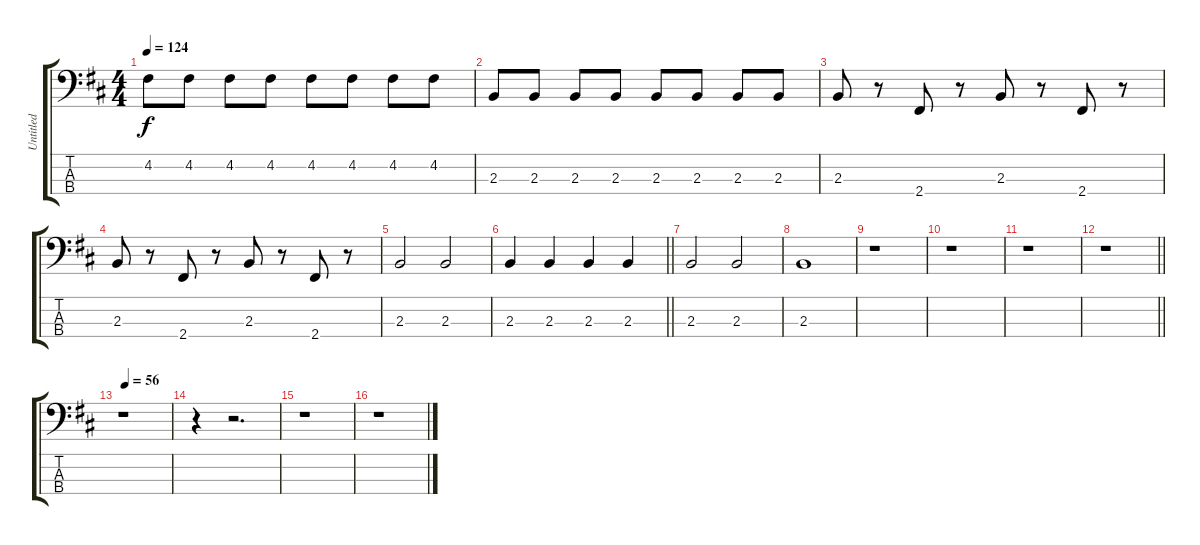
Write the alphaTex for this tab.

\track ("Untitled" "Untitled") {instrument electricbassfinger}
\staff {score tabs}
\tuning (G2 D2 A1 E1) {hide}
\ts (4 4)
\tempo 124
\clef f4
\ks bminor
4.2.8{dy f} 4.2.8 4.2.8 4.2.8 4.2.8 4.2.8 4.2.8 4.2.8 |
\ks d
2.3.8 2.3.8 2.3.8 2.3.8 2.3.8 2.3.8 2.3.8 2.3.8 |
\ks bminor
2.3.8 r.8 2.4.8 r.8 2.3.8 r.8 2.4.8 r.8 |
2.3.8 r.8 2.4.8 r.8 2.3.8 r.8 2.4.8 r.8 |
2.3.2 2.3.2 |
\barLineRight lightlight
\ks d
2.3.4 2.3.4 2.3.4 2.3.4 |
\ks bminor
2.3.2 2.3.2 |
\ks d
2.3.1 |
\ks bminor
r.1 |
r.1 |
r.1 |
\barLineRight lightlight
r.1 |
\tempo (56 0.0625)
\ks d
r.1 |
\ks bminor
r.4 r.2{d} |
\ks d
r.1 |
\ks bminor
r.1
